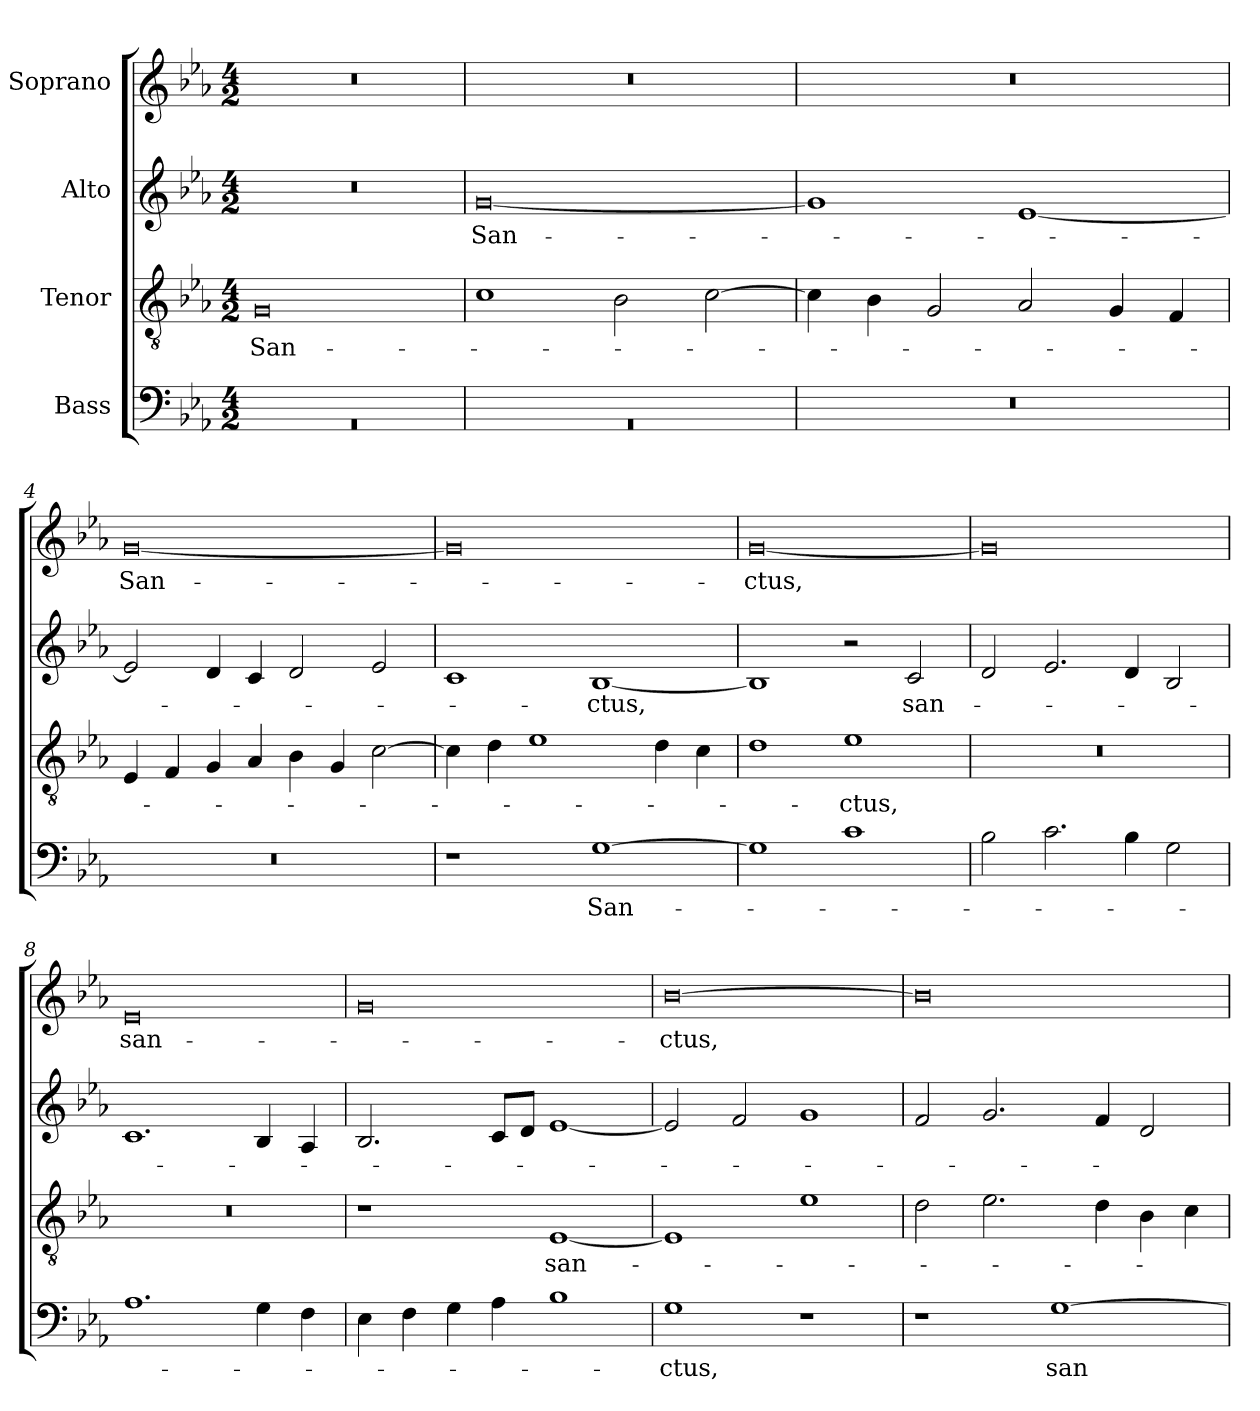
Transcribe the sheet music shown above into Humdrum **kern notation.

**kern	**text	**kern	**text	**kern	**text	**kern	**text
*part4	*part4	*part3	*part3	*part2	*part2	*part1	*part1
*staff4	*staff4	*staff3	*staff3	*staff2	*staff2	*staff1	*staff1
*I"Bass	*	*I"Tenor	*	*I"Alto	*	*I"Soprano	*
*clefF4	*	*clefGv2	*	*clefG2	*	*clefG2	*
*k[b-e-a-]	*	*k[b-e-a-]	*	*k[b-e-a-]	*	*k[b-e-a-]	*
*E-:	*	*E-:	*	*E-:	*	*E-:	*
*M4/2	*	*M4/2	*	*M4/2	*	*M4/2	*
=1	=1	=1	=1	=1	=1	=1	=1
0rC	.	0G	San-	0r	.	0r	.
=2	=2	=2	=2	=2	=2	=2	=2
0rC	.	1c	.	[0g	San-	0r	.
.	.	2B-\	.	.	.	.	.
.	.	[2c\	.	.	.	.	.
=3	=3	=3	=3	=3	=3	=3	=3
0r	.	4c\]	.	1g]	.	0r	.
.	.	4B-\	.	.	.	.	.
.	.	2G/	.	.	.	.	.
.	.	2A-/	.	[1e-	.	.	.
.	.	4G/	.	.	.	.	.
.	.	4F/	.	.	.	.	.
=4	=4	=4	=4	=4	=4	=4	=4
0r	.	4E-/	.	2e-/]	.	[0g	San-
.	.	4F/	.	.	.	.	.
.	.	4G/	.	4d/	.	.	.
.	.	4A-/	.	4c/	.	.	.
.	.	4B-\	.	2d/	.	.	.
.	.	4G/	.	.	.	.	.
.	.	[2c\	.	2e-/	.	.	.
=5	=5	=5	=5	=5	=5	=5	=5
1r	.	4c\]	.	1c	.	0g]	.
.	.	4d\	.	.	.	.	.
.	.	1e-	.	.	.	.	.
[1G	San-	.	.	[1B-	-ctus,	.	.
.	.	4d\	.	.	.	.	.
.	.	4c\	.	.	.	.	.
=6	=6	=6	=6	=6	=6	=6	=6
1G]	.	1d	.	1B-]	.	[0g	-ctus,
1c	.	1e-	-ctus,	2r	.	.	.
.	.	.	.	2c/	san-	.	.
!!LO:LB:g=z
=7	=7	=7	=7	=7	=7	=7	=7
2B-\	.	0r	.	2d/	.	0g]	.
2.c\	.	.	.	2.e-/	.	.	.
4B-\	.	.	.	4d/	.	.	.
2G\	.	.	.	2B-/	.	.	.
=8	=8	=8	=8	=8	=8	=8	=8
1.A-	.	0r	.	1.c	.	0e-	san-
4G\	.	.	.	4B-/	.	.	.
4F\	.	.	.	4A-/	.	.	.
=9	=9	=9	=9	=9	=9	=9	=9
4E-\	.	1r	.	2.B-/	.	0g	.
4F\	.	.	.	.	.	.	.
4G\	.	.	.	.	.	.	.
4A-\	.	.	.	8c/L	.	.	.
.	.	.	.	8d/J	.	.	.
1B-	.	[1E-	san-	[1e-	.	.	.
=10	=10	=10	=10	=10	=10	=10	=10
1G	-ctus,	1E-]	.	2e-/]	.	[0b-	-ctus,
.	.	.	.	2f/	.	.	.
1r	.	1e-	.	1g	.	.	.
=11	=11	=11	=11	=11	=11	=11	=11
1r	.	2d\	.	2f/	.	0b-]	.
.	.	2.e-\	.	2.g/	.	.	.
[1G	san-	.	.	.	.	.	.
.	.	4d\	.	4f/	.	.	.
.	.	4B-\	.	2d/	.	.	.
.	.	4c\	.	.	.	.	.
=	=	=	=	=	=	=	=
*-	*-	*-	*-	*-	*-	*-	*-
